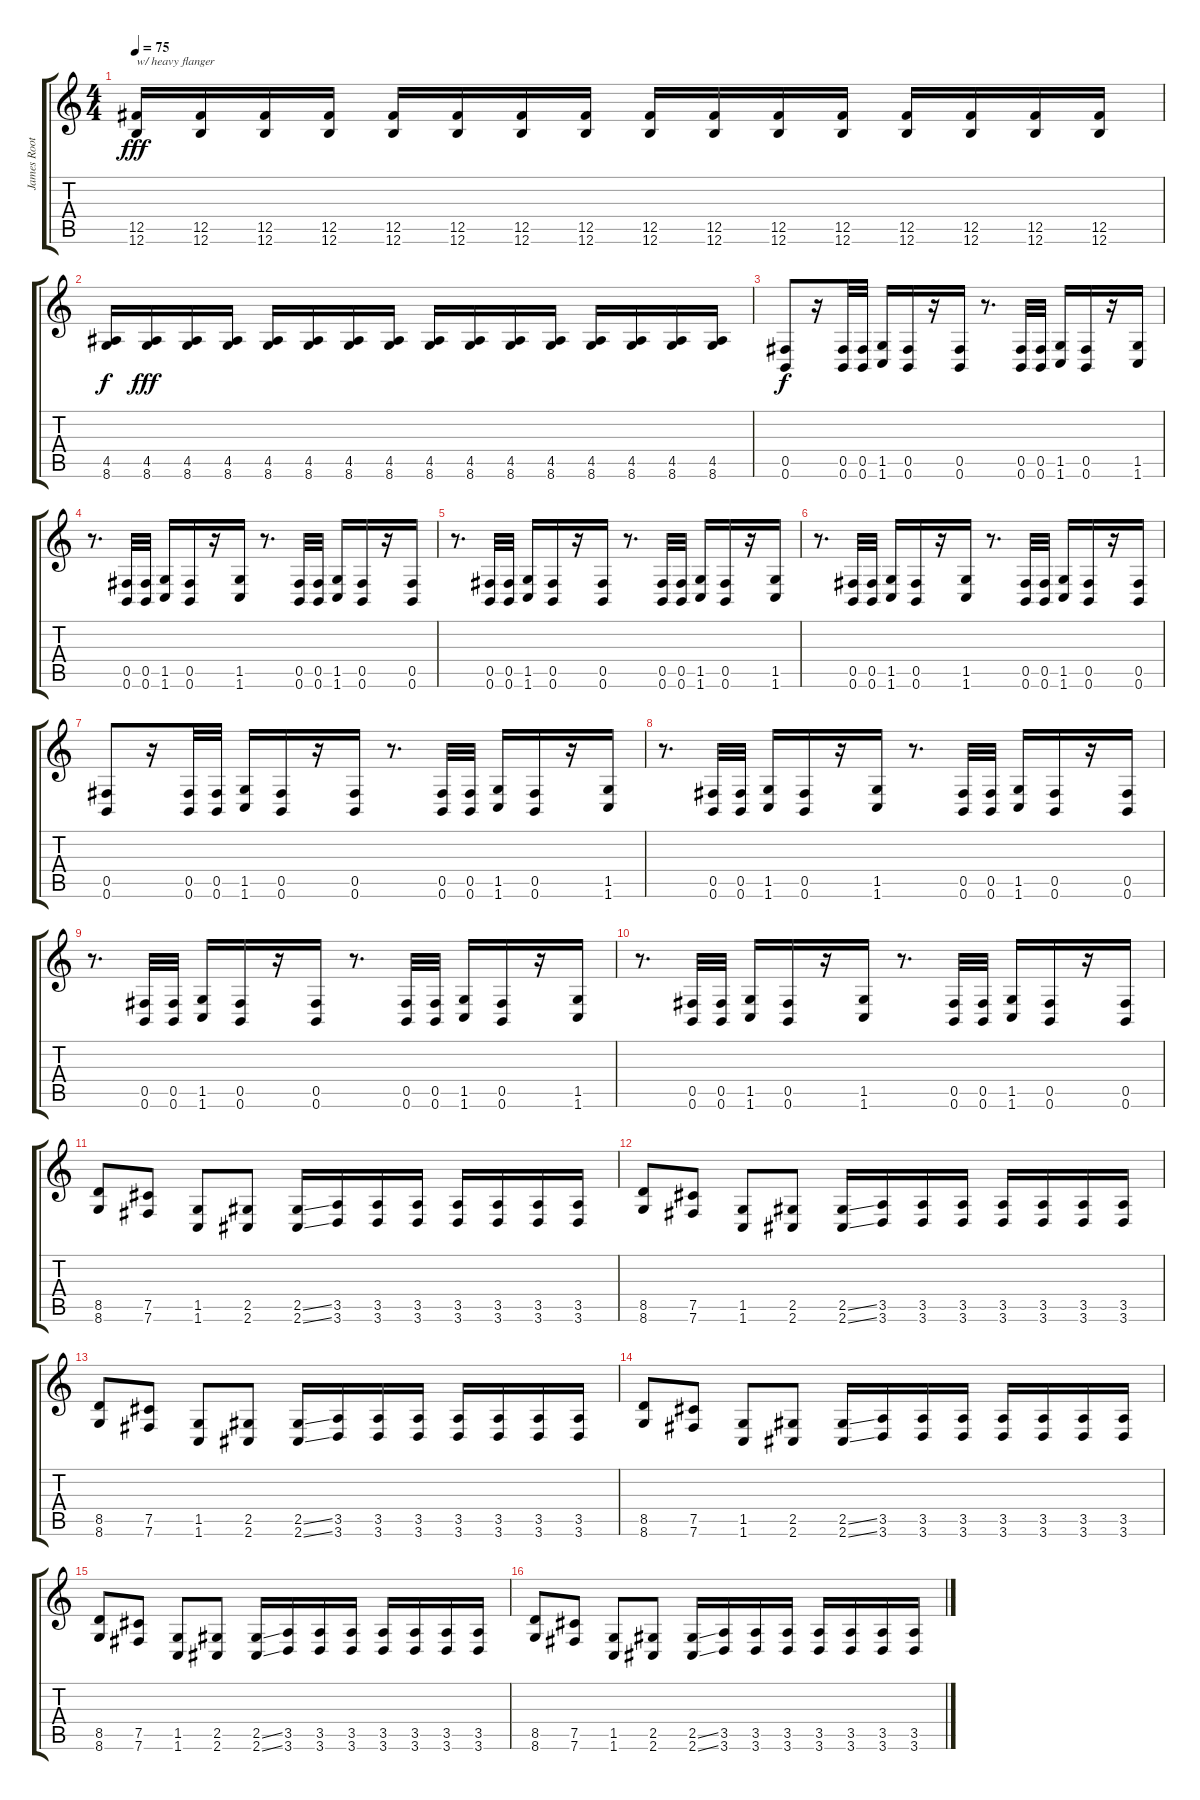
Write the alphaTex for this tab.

\track ("James Root" "James Root") {instrument overdrivenguitar}
\staff {score tabs}
\tuning (Db4 Ab3 E3 B2 Gb2 B1) {hide}
\ts (4 4)
\tempo 75
\clef g2
\ks c
(12.5 12.6).16{txt "w/ heavy flanger" dy fff} (12.5 12.6).16 (12.5 12.6).16 (12.5 12.6).16 (12.5 12.6).16 (12.5 12.6).16 (12.5 12.6).16 (12.5 12.6).16 (12.5 12.6).16 (12.5 12.6).16 (12.5 12.6).16 (12.5 12.6).16 (12.5 12.6).16 (12.5 12.6).16 (12.5 12.6).16 (12.5 12.6).16 |
(4.5 8.6).16{dy f} (4.5 8.6).16{dy fff} (4.5 8.6).16 (4.5 8.6).16 (4.5 8.6).16 (4.5 8.6).16 (4.5 8.6).16 (4.5 8.6).16 (4.5 8.6).16 (4.5 8.6).16 (4.5 8.6).16 (4.5 8.6).16 (4.5 8.6).16 (4.5 8.6).16 (4.5 8.6).16 (4.5 8.6).16 |
(0.5 0.6).8{dy f instrument distortionguitar} r.16 (0.5 0.6).32 (0.5 0.6).32 (1.5 1.6).16 (0.5 0.6).16 r.16 (0.5 0.6).16 r.8{d} (0.5 0.6).32 (0.5 0.6).32 (1.5 1.6).16 (0.5 0.6).16 r.16 (1.5 1.6).16 |
r.8{d} (0.5 0.6).32 (0.5 0.6).32 (1.5 1.6).16 (0.5 0.6).16 r.16 (1.5 1.6).16 r.8{d} (0.5 0.6).32 (0.5 0.6).32 (1.5 1.6).16 (0.5 0.6).16 r.16 (0.5 0.6).16 |
r.8{d} (0.5 0.6).32 (0.5 0.6).32 (1.5 1.6).16 (0.5 0.6).16 r.16 (0.5 0.6).16 r.8{d} (0.5 0.6).32 (0.5 0.6).32 (1.5 1.6).16 (0.5 0.6).16 r.16 (1.5 1.6).16 |
r.8{d} (0.5 0.6).32 (0.5 0.6).32 (1.5 1.6).16 (0.5 0.6).16 r.16 (1.5 1.6).16 r.8{d} (0.5 0.6).32 (0.5 0.6).32 (1.5 1.6).16 (0.5 0.6).16 r.16 (0.5 0.6).16 |
(0.5 0.6).8{instrument distortionguitar} r.16 (0.5 0.6).32 (0.5 0.6).32 (1.5 1.6).16 (0.5 0.6).16 r.16 (0.5 0.6).16 r.8{d} (0.5 0.6).32 (0.5 0.6).32 (1.5 1.6).16 (0.5 0.6).16 r.16 (1.5 1.6).16 |
r.8{d} (0.5 0.6).32 (0.5 0.6).32 (1.5 1.6).16 (0.5 0.6).16 r.16 (1.5 1.6).16 r.8{d} (0.5 0.6).32 (0.5 0.6).32 (1.5 1.6).16 (0.5 0.6).16 r.16 (0.5 0.6).16 |
r.8{d} (0.5 0.6).32 (0.5 0.6).32 (1.5 1.6).16 (0.5 0.6).16 r.16 (0.5 0.6).16 r.8{d} (0.5 0.6).32 (0.5 0.6).32 (1.5 1.6).16 (0.5 0.6).16 r.16 (1.5 1.6).16 |
r.8{d} (0.5 0.6).32 (0.5 0.6).32 (1.5 1.6).16 (0.5 0.6).16 r.16 (1.5 1.6).16 r.8{d} (0.5 0.6).32 (0.5 0.6).32 (1.5 1.6).16 (0.5 0.6).16 r.16 (0.5 0.6).16 |
(8.5 8.6).8 (7.5 7.6).8 (1.5 1.6).8 (2.5 2.6).8 (2.5{ss} 2.6{ss}).16 (3.5 3.6).16 (3.5 3.6).16 (3.5 3.6).16 (3.5 3.6).16 (3.5 3.6).16 (3.5 3.6).16 (3.5 3.6).16 |
(8.5 8.6).8 (7.5 7.6).8 (1.5 1.6).8 (2.5 2.6).8 (2.5{ss} 2.6{ss}).16 (3.5 3.6).16 (3.5 3.6).16 (3.5 3.6).16 (3.5 3.6).16 (3.5 3.6).16 (3.5 3.6).16 (3.5 3.6).16 |
(8.5 8.6).8 (7.5 7.6).8 (1.5 1.6).8 (2.5 2.6).8 (2.5{ss} 2.6{ss}).16 (3.5 3.6).16 (3.5 3.6).16 (3.5 3.6).16 (3.5 3.6).16 (3.5 3.6).16 (3.5 3.6).16 (3.5 3.6).16 |
(8.5 8.6).8 (7.5 7.6).8 (1.5 1.6).8 (2.5 2.6).8 (2.5{ss} 2.6{ss}).16 (3.5 3.6).16 (3.5 3.6).16 (3.5 3.6).16 (3.5 3.6).16 (3.5 3.6).16 (3.5 3.6).16 (3.5 3.6).16 |
(8.5 8.6).8 (7.5 7.6).8 (1.5 1.6).8 (2.5 2.6).8 (2.5{ss} 2.6{ss}).16 (3.5 3.6).16 (3.5 3.6).16 (3.5 3.6).16 (3.5 3.6).16 (3.5 3.6).16 (3.5 3.6).16 (3.5 3.6).16 |
(8.5 8.6).8 (7.5 7.6).8 (1.5 1.6).8 (2.5 2.6).8 (2.5{ss} 2.6{ss}).16 (3.5 3.6).16 (3.5 3.6).16 (3.5 3.6).16 (3.5 3.6).16 (3.5 3.6).16 (3.5 3.6).16 (3.5 3.6).16
